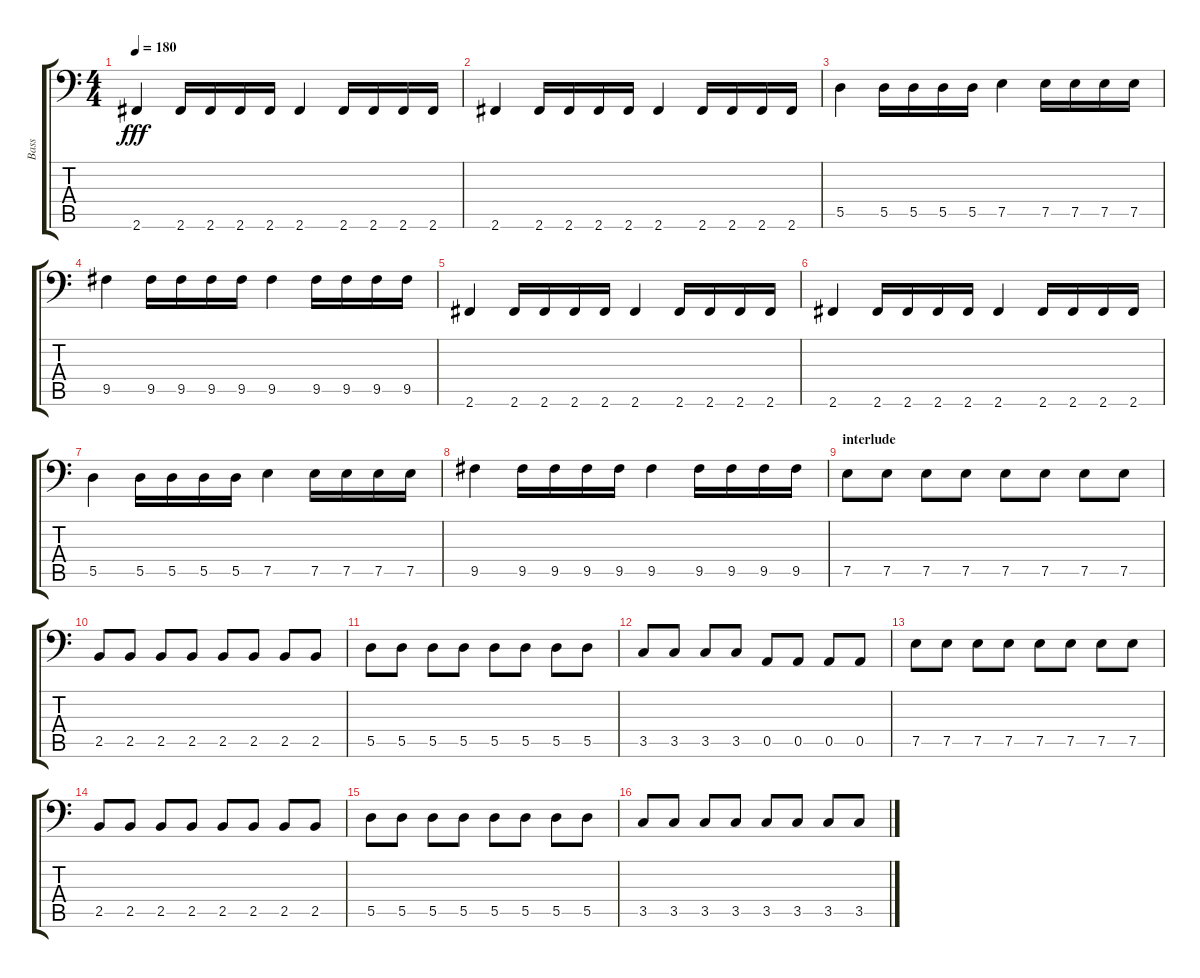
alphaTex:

\track ("Bass" "Bass") {instrument electricbassfinger}
\staff {score tabs}
\tuning (E3 B2 G2 D2 A1 E1) {hide}
\ts (4 4)
\tempo 180
\clef f4
\ks c
2.6.4{dy fff} 2.6.16 2.6.16 2.6.16 2.6.16 2.6.4 2.6.16 2.6.16 2.6.16 2.6.16 |
2.6.4 2.6.16 2.6.16 2.6.16 2.6.16 2.6.4 2.6.16 2.6.16 2.6.16 2.6.16 |
5.5.4 5.5.16 5.5.16 5.5.16 5.5.16 7.5.4 7.5.16 7.5.16 7.5.16 7.5.16 |
9.5.4 9.5.16 9.5.16 9.5.16 9.5.16 9.5.4 9.5.16 9.5.16 9.5.16 9.5.16 |
2.6.4 2.6.16 2.6.16 2.6.16 2.6.16 2.6.4 2.6.16 2.6.16 2.6.16 2.6.16 |
2.6.4 2.6.16 2.6.16 2.6.16 2.6.16 2.6.4 2.6.16 2.6.16 2.6.16 2.6.16 |
5.5.4 5.5.16 5.5.16 5.5.16 5.5.16 7.5.4 7.5.16 7.5.16 7.5.16 7.5.16 |
9.5.4 9.5.16 9.5.16 9.5.16 9.5.16 9.5.4 9.5.16 9.5.16 9.5.16 9.5.16 |
\section ("" "interlude")
7.5.8 7.5.8 7.5.8 7.5.8 7.5.8 7.5.8 7.5.8 7.5.8 |
2.5.8 2.5.8 2.5.8 2.5.8 2.5.8 2.5.8 2.5.8 2.5.8 |
5.5.8 5.5.8 5.5.8 5.5.8 5.5.8 5.5.8 5.5.8 5.5.8 |
3.5.8 3.5.8 3.5.8 3.5.8 0.5.8 0.5.8 0.5.8 0.5.8 |
7.5.8 7.5.8 7.5.8 7.5.8 7.5.8 7.5.8 7.5.8 7.5.8 |
2.5.8 2.5.8 2.5.8 2.5.8 2.5.8 2.5.8 2.5.8 2.5.8 |
5.5.8 5.5.8 5.5.8 5.5.8 5.5.8 5.5.8 5.5.8 5.5.8 |
3.5.8 3.5.8 3.5.8 3.5.8 3.5.8 3.5.8 3.5.8 3.5.8
